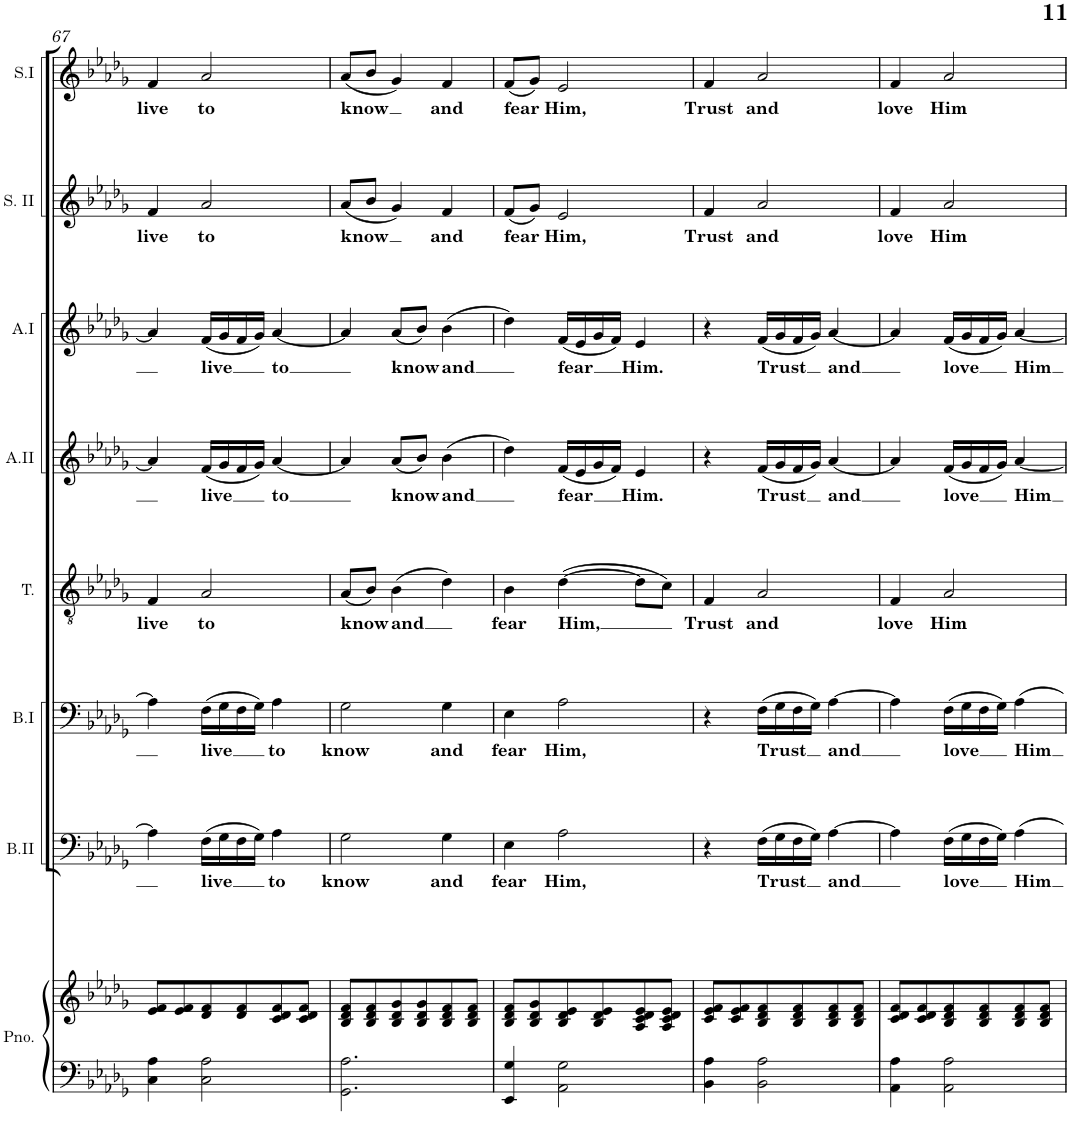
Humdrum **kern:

**kern	**kern	**kern	**text	**kern	**text	**kern	**text	**kern	**text	**kern	**text	**kern	**text	**kern	**text
*part8	*part8	*part7	*part7	*part6	*part6	*part5	*part5	*part4	*part4	*part3	*part3	*part2	*part2	*part1	*part1
*staff9	*staff8	*staff7	*staff7	*staff6	*staff6	*staff5	*staff5	*staff4	*staff4	*staff3	*staff3	*staff2	*staff2	*staff1	*staff1
*I"Piano	*	*I"Bass II	*	*I"Bass I	*	*I"Tenor	*	*I"Alto II	*	*I"Alto I	*	*I"Soprano II	*	*I"Soprano I	*
*I'Pno.	*	*I'B.II	*	*I'B.I	*	*I'T.	*	*I'A.II	*	*I'A.I	*	*I'S. II	*	*I'S.I	*
!!LO:PB:g=z
*clefF4	*clefG2	*clefF4	*	*clefF4	*	*clefGv2	*	*clefG2	*	*clefG2	*	*clefG2	*	*clefG2	*
*k[b-e-a-d-g-]	*k[b-e-a-d-g-]	*k[b-e-a-d-g-]	*	*k[b-e-a-d-g-]	*	*k[b-e-a-d-g-]	*	*k[b-e-a-d-g-]	*	*k[b-e-a-d-g-]	*	*k[b-e-a-d-g-]	*	*k[b-e-a-d-g-]	*
*M3/4	*M3/4	*M3/4	*	*M3/4	*	*M3/4	*	*M3/4	*	*M3/4	*	*M3/4	*	*M3/4	*
=67	=67	=67	=67	=67	=67	=67	=67	=67	=67	=67	=67	=67	=67	=67	=67
!	!	!	!	!	!	!	!LO:LY:b	!	!	!	!	!	!LO:LY:b	!	!LO:LY:b
4C\ 4A-\	8e-/ 8f/L	4A-\]	.	4A-\]	.	4F/	live	4a-/]	.	4a-/]	.	4f/	live	4f/	live
.	8e-/ 8f/	.	.	.	.	.	.	.	.	.	.	.	.	.	.
!	!	!	!LO:LY:b	!	!LO:LY:b	!	!LO:LY:b	!	!LO:LY:b	!	!LO:LY:b	!	!LO:LY:b	!	!LO:LY:b
2C\ 2A-\	8d-/ 8f/	(16F\LL	live	(16F\LL	live	2A-/	to	(16f/LL	live	(16f/LL	live	2a-/	to	2a-/	to
.	.	16G-\	.	16G-\	.	.	.	16g-/	.	16g-/	.	.	.	.	.
.	8d-/ 8f/	16F\	.	16F\	.	.	.	16f/	.	16f/	.	.	.	.	.
.	.	16G-\JJ)	.	16G-\JJ)	.	.	.	16g-/JJ)	.	16g-/JJ)	.	.	.	.	.
!	!	!	!LO:LY:b	!	!LO:LY:b	!	!	!	!LO:LY:b	!	!LO:LY:b	!	!	!	!
.	8c/ 8d-/ 8f/	4A-\	to	4A-\	to	.	.	[4a-/	to	[4a-/	to	.	.	.	.
.	8c/ 8d-/ 8f/J	.	.	.	.	.	.	.	.	.	.	.	.	.	.
=68	=68	=68	=68	=68	=68	=68	=68	=68	=68	=68	=68	=68	=68	=68	=68
!	!	!	!LO:LY:b	!	!LO:LY:b	!	!LO:LY:b	!	!	!	!	!	!LO:LY:b	!	!LO:LY:b
2.GG-\ 2.A-\	8B-/ 8d-/ 8f/L	2G-\	know	2G-\	know	(8A-/L	know	4a-/]	.	4a-/]	.	(8a-/L	know	(8a-/L	know
.	8B-/ 8d-/ 8f/	.	.	.	.	8B-/J)	.	.	.	.	.	8b-/J	.	8b-/J	.
!	!	!	!	!	!	!	!LO:LY:b	!	!LO:LY:b	!	!LO:LY:b	!	!	!	!
.	8B-/ 8d-/ 8g-/	.	.	.	.	(4B-\	and	(8a-/L	know	(8a-/L	know	4g-/)	.	4g-/)	.
.	8B-/ 8d-/ 8g-/	.	.	.	.	.	.	8b-/J)	.	8b-/J)	.	.	.	.	.
!	!	!	!LO:LY:b	!	!LO:LY:b	!	!	!	!LO:LY:b	!	!LO:LY:b	!	!LO:LY:b	!	!LO:LY:b
.	8B-/ 8d-/ 8f/	4G-\	and	4G-\	and	4d-\)	.	(4b-\	and	(4b-\	and	4f/	and	4f/	and
.	8B-/ 8d-/ 8f/J	.	.	.	.	.	.	.	.	.	.	.	.	.	.
=69	=69	=69	=69	=69	=69	=69	=69	=69	=69	=69	=69	=69	=69	=69	=69
!	!	!	!LO:LY:b	!	!LO:LY:b	!	!LO:LY:b	!	!	!	!	!	!LO:LY:b	!	!LO:LY:b
4EE-/ 4G-/	8B-/ 8d-/ 8f/L	4E-\	fear	4E-\	fear	4B-\	fear	4dd-\)	.	4dd-\)	.	(8f/L	fear	(8f/L	fear
.	8B-/ 8d-/ 8g-/	.	.	.	.	.	.	.	.	.	.	8g-/J)	.	8g-/J)	.
!	!	!	!LO:LY:b	!	!LO:LY:b	!	!LO:LY:b	!	!LO:LY:b	!	!LO:LY:b	!	!LO:LY:b	!	!LO:LY:b
2AA-\ 2G-\	8B-/ 8d-/ 8e-/	2A-\	Him,	2A-\	Him,	([4d-\	Him,	(16f/LL	fear	(16f/LL	fear	2e-/	Him,	2e-/	Him,
.	.	.	.	.	.	.	.	16e-/	.	16e-/	.	.	.	.	.
.	8B-/ 8d-/ 8e-/	.	.	.	.	.	.	16g-/	.	16g-/	.	.	.	.	.
.	.	.	.	.	.	.	.	16f/JJ)	.	16f/JJ)	.	.	.	.	.
!	!	!	!	!	!	!	!	!	!LO:LY:b	!	!LO:LY:b	!	!	!	!
.	8A-/ 8c/ 8d-/ 8e-/	.	.	.	.	8d-\L]	.	4e-/	Him.	4e-/	Him.	.	.	.	.
.	8A-/ 8c/ 8d-/ 8e-/J	.	.	.	.	8c\J)	.	.	.	.	.	.	.	.	.
=70	=70	=70	=70	=70	=70	=70	=70	=70	=70	=70	=70	=70	=70	=70	=70
!	!	!	!	!	!	!	!LO:LY:b	!	!	!	!	!	!LO:LY:b	!	!LO:LY:b
4BB-\ 4A-\	8c/ 8e-/ 8f/L	4r	.	4r	.	4F/	Trust	4r	.	4r	.	4f/	Trust	4f/	Trust
.	8c/ 8e-/ 8f/	.	.	.	.	.	.	.	.	.	.	.	.	.	.
!	!	!	!LO:LY:b	!	!LO:LY:b	!	!LO:LY:b	!	!LO:LY:b	!	!LO:LY:b	!	!LO:LY:b	!	!LO:LY:b
2BB-\ 2A-\	8B-/ 8d-/ 8f/	(16F\LL	Trust	(16F\LL	Trust	2A-/	and	(16f/LL	Trust	(16f/LL	Trust	2a-/	and	2a-/	and
.	.	16G-\	.	16G-\	.	.	.	16g-/	.	16g-/	.	.	.	.	.
.	8B-/ 8d-/ 8f/	16F\	.	16F\	.	.	.	16f/	.	16f/	.	.	.	.	.
.	.	16G-\JJ)	.	16G-\JJ)	.	.	.	16g-/JJ)	.	16g-/JJ)	.	.	.	.	.
!	!	!	!LO:LY:b	!	!LO:LY:b	!	!	!	!LO:LY:b	!	!LO:LY:b	!	!	!	!
.	8B-/ 8d-/ 8f/	[4A-\	and	[4A-\	and	.	.	[4a-/	and	[4a-/	and	.	.	.	.
.	8B-/ 8d-/ 8f/J	.	.	.	.	.	.	.	.	.	.	.	.	.	.
=71	=71	=71	=71	=71	=71	=71	=71	=71	=71	=71	=71	=71	=71	=71	=71
!	!	!	!	!	!	!	!LO:LY:b	!	!	!	!	!	!LO:LY:b	!	!LO:LY:b
4AA-\ 4A-\	8c/ 8d-/ 8f/L	4A-\]	.	4A-\]	.	4F/	love	4a-/]	.	4a-/]	.	4f/	love	4f/	love
.	8c/ 8d-/ 8f/	.	.	.	.	.	.	.	.	.	.	.	.	.	.
!	!	!	!LO:LY:b	!	!LO:LY:b	!	!LO:LY:b	!	!LO:LY:b	!	!LO:LY:b	!	!LO:LY:b	!	!LO:LY:b
2AA-\ 2A-\	8B-/ 8d-/ 8f/	(16F\LL	love	(16F\LL	love	2A-/	Him	(16f/LL	love	(16f/LL	love	2a-/	Him	2a-/	Him
.	.	16G-\	.	16G-\	.	.	.	16g-/	.	16g-/	.	.	.	.	.
.	8B-/ 8d-/ 8f/	16F\	.	16F\	.	.	.	16f/	.	16f/	.	.	.	.	.
.	.	16G-\JJ)	.	16G-\JJ)	.	.	.	16g-/JJ)	.	16g-/JJ)	.	.	.	.	.
!	!	!	!LO:LY:b	!	!LO:LY:b	!	!	!	!LO:LY:b	!	!LO:LY:b	!	!	!	!
.	8B-/ 8d-/ 8f/	4A-\	Him	4A-\	Him	.	.	[4a-/	Him	[4a-/	Him	.	.	.	.
.	8B-/ 8d-/ 8f/J	.	.	.	.	.	.	.	.	.	.	.	.	.	.
=	=	=	=	=	=	=	=	=	=	=	=	=	=	=	=
*-	*-	*-	*-	*-	*-	*-	*-	*-	*-	*-	*-	*-	*-	*-	*-
